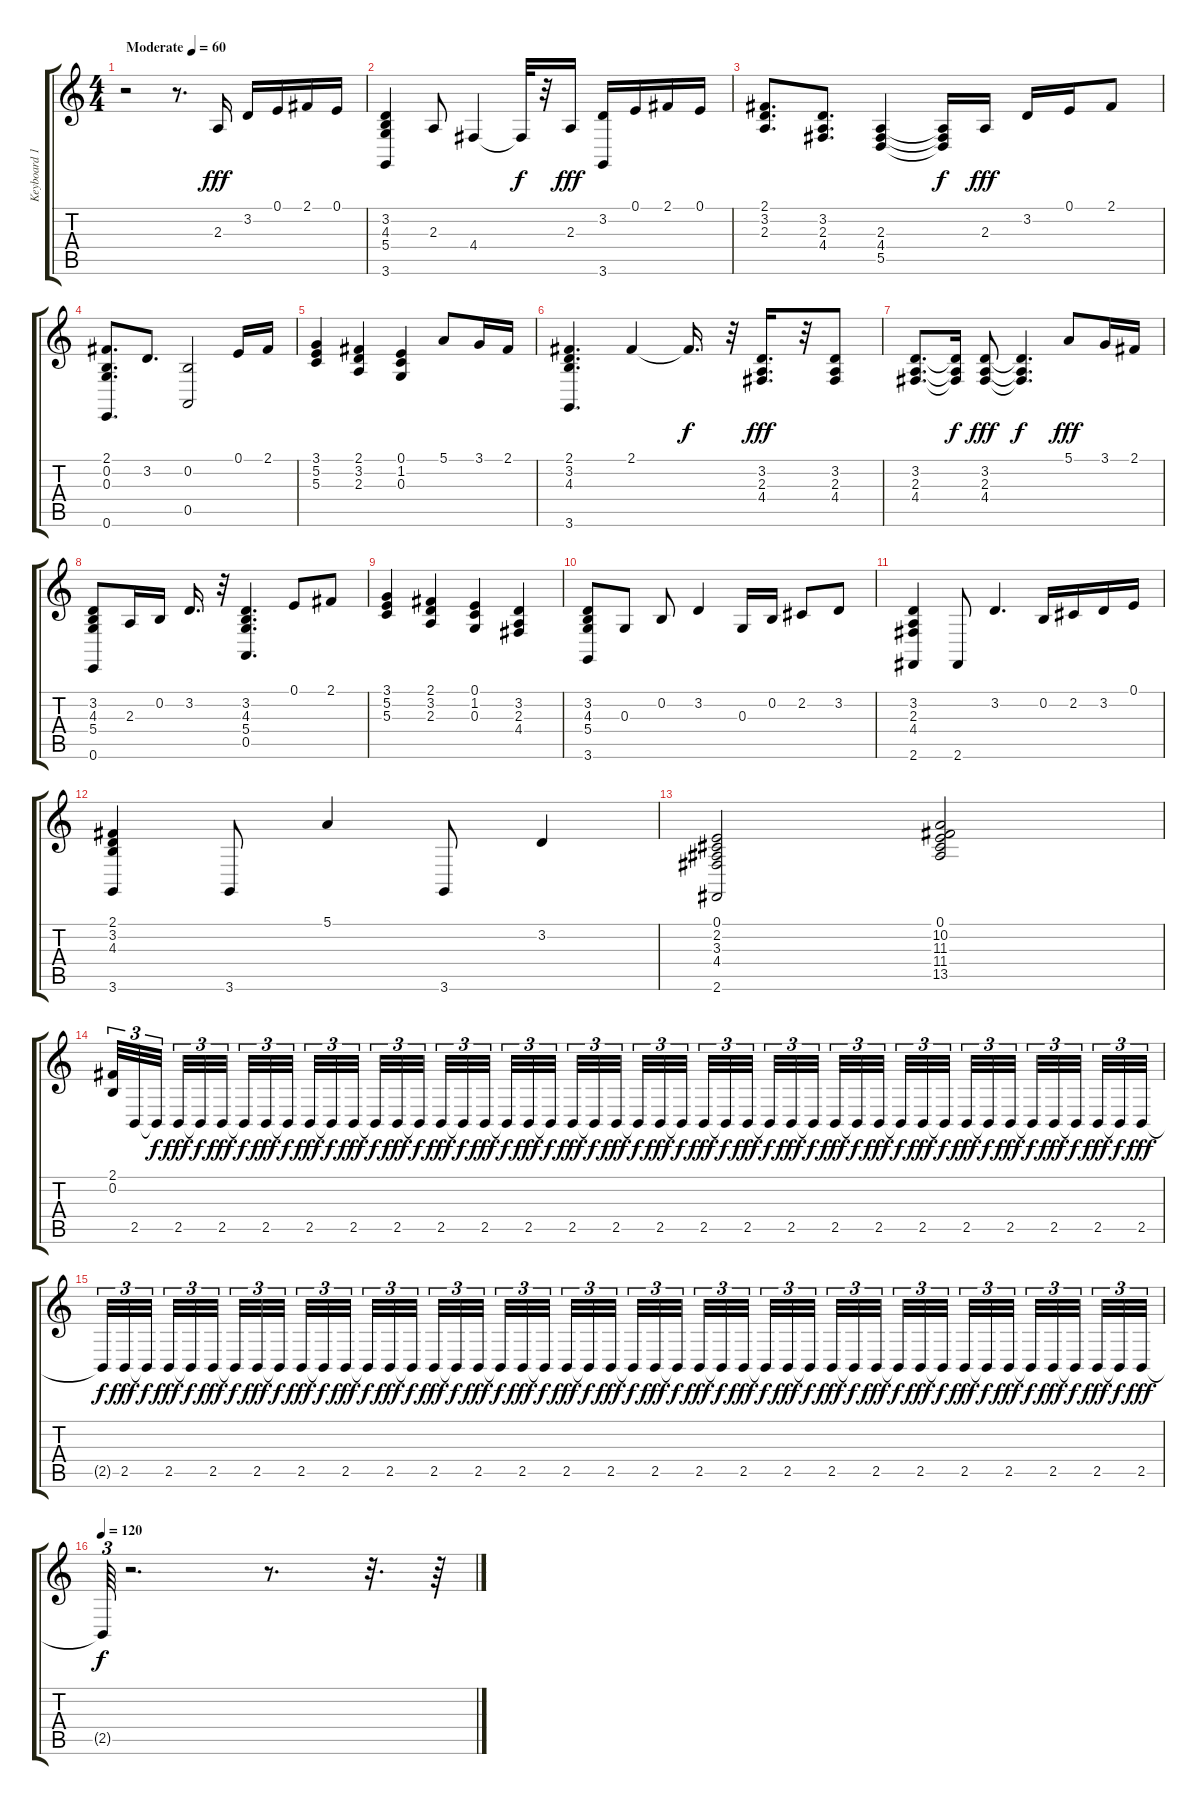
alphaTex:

\track ("Keyboard 1 " "Keyboard 1") {instrument electricpiano2}
\staff {score tabs}
\tuning (E4 B3 G3 D3 A2 E2) {hide}
\ts (4 4)
\tempo (60 "Moderate")
\clef g2
\ks c
r.2{dy fff instrument electricpiano2} r.8{d} 2.3.16 3.2.16 0.1.16 2.1.16 0.1.16 |
(3.2 4.3 5.4 3.6).4 2.3.8 4.4.4 4.4{t}.32{dy f} r.32 2.3.16{dy fff} (3.2 3.6).16 0.1.16 2.1.16 0.1.16 |
(2.1 3.2 2.3).8{d} (3.2 2.3 4.4).8{d} (2.3 4.4 5.5).4 (2.3{t} 4.4{t} 5.5{t}).16{dy f} 2.3.16{dy fff} 3.2.16 0.1.16 2.1.8 |
(2.1 0.2 0.3 0.6).8{d} 3.2.8{d} (0.2 0.5).2 0.1.16 2.1.16 |
(3.1 5.2 5.3).4 (2.1 3.2 2.3).4 (0.1 1.2 0.3).4 5.1.8 3.1.16 2.1.16 |
(2.1 3.2 4.3 3.6).4{d} 2.1.4 2.1{t}.16{d dy f} r.32 (3.2 2.3 4.4).16{d dy fff} r.32 (3.2 2.3 4.4).8 |
(3.2 2.3 4.4).8{d} (3.2{t} 2.3{t} 4.4{t}).16{dy f} (3.2 2.3 4.4).8{dy fff} (3.2{t} 2.3{t} 4.4{t}).4{d dy f} 5.1.8{dy fff} 3.1.16 2.1.16 |
(3.2 4.3 5.4 0.6).8 2.3.16 0.2.16 3.2.16{d} r.32 (3.2 4.3 5.4 0.5).4{d} 0.1.8 2.1.8 |
(3.1 5.2 5.3).4 (2.1 3.2 2.3).4 (0.1 1.2 0.3).4 (3.2 2.3 4.4).4 |
(3.2 4.3 5.4 3.6).8 0.3.8 0.2.8 3.2.4 0.3.16 0.2.16 2.2.8 3.2.8 |
(3.2 2.3 4.4 2.6).4 2.6.8 3.2.4{d} 0.2.16 2.2.16 3.2.16 0.1.16 |
(2.1 3.2 4.3 3.6).4 3.6.8 5.1.4 3.6.8 3.2.4 |
(0.1 2.2 3.3 4.4 2.6).2 (0.1 10.2 11.3 11.4 13.5).2 |
(2.1 0.2).32{tu (3 2)} 2.5.32{tu (3 2)} 2.5{t}.32{tu (3 2) dy f beam splitsecondary} 2.5.32{tu (3 2) dy fff} 2.5{t}.32{tu (3 2) dy f} 2.5.32{tu (3 2) dy fff beam splitsecondary} 2.5{t}.32{tu (3 2) dy f} 2.5.32{tu (3 2) dy fff} 2.5{t}.32{tu (3 2) dy f beam splitsecondary} 2.5.32{tu (3 2) dy fff} 2.5{t}.32{tu (3 2) dy f} 2.5.32{tu (3 2) dy fff} 2.5{t}.32{tu (3 2) dy f} 2.5.32{tu (3 2) dy fff} 2.5{t}.32{tu (3 2) dy f beam splitsecondary} 2.5.32{tu (3 2) dy fff} 2.5{t}.32{tu (3 2) dy f} 2.5.32{tu (3 2) dy fff beam splitsecondary} 2.5{t}.32{tu (3 2) dy f} 2.5.32{tu (3 2) dy fff} 2.5{t}.32{tu (3 2) dy f beam splitsecondary} 2.5.32{tu (3 2) dy fff} 2.5{t}.32{tu (3 2) dy f} 2.5.32{tu (3 2) dy fff} 2.5{t}.32{tu (3 2) dy f} 2.5.32{tu (3 2) dy fff} 2.5{t}.32{tu (3 2) dy f beam splitsecondary} 2.5.32{tu (3 2) dy fff} 2.5{t}.32{tu (3 2) dy f} 2.5.32{tu (3 2) dy fff beam splitsecondary} 2.5{t}.32{tu (3 2) dy f} 2.5.32{tu (3 2) dy fff} 2.5{t}.32{tu (3 2) dy f beam splitsecondary} 2.5.32{tu (3 2) dy fff} 2.5{t}.32{tu (3 2) dy f} 2.5.32{tu (3 2) dy fff} 2.5{t}.32{tu (3 2) dy f} 2.5.32{tu (3 2) dy fff} 2.5{t}.32{tu (3 2) dy f beam splitsecondary} 2.5.32{tu (3 2) dy fff} 2.5{t}.32{tu (3 2) dy f} 2.5.32{tu (3 2) dy fff beam splitsecondary} 2.5{t}.32{tu (3 2) dy f} 2.5.32{tu (3 2) dy fff} 2.5{t}.32{tu (3 2) dy f beam splitsecondary} 2.5.32{tu (3 2) dy fff} 2.5{t}.32{tu (3 2) dy f} 2.5.32{tu (3 2) dy fff} |
2.5{t}.32{tu (3 2) dy f} 2.5.32{tu (3 2) dy fff} 2.5{t}.32{tu (3 2) dy f beam splitsecondary} 2.5.32{tu (3 2) dy fff} 2.5{t}.32{tu (3 2) dy f} 2.5.32{tu (3 2) dy fff beam splitsecondary} 2.5{t}.32{tu (3 2) dy f} 2.5.32{tu (3 2) dy fff} 2.5{t}.32{tu (3 2) dy f beam splitsecondary} 2.5.32{tu (3 2) dy fff} 2.5{t}.32{tu (3 2) dy f} 2.5.32{tu (3 2) dy fff} 2.5{t}.32{tu (3 2) dy f} 2.5.32{tu (3 2) dy fff} 2.5{t}.32{tu (3 2) dy f beam splitsecondary} 2.5.32{tu (3 2) dy fff} 2.5{t}.32{tu (3 2) dy f} 2.5.32{tu (3 2) dy fff beam splitsecondary} 2.5{t}.32{tu (3 2) dy f} 2.5.32{tu (3 2) dy fff} 2.5{t}.32{tu (3 2) dy f beam splitsecondary} 2.5.32{tu (3 2) dy fff} 2.5{t}.32{tu (3 2) dy f} 2.5.32{tu (3 2) dy fff} 2.5{t}.32{tu (3 2) dy f} 2.5.32{tu (3 2) dy fff} 2.5{t}.32{tu (3 2) dy f beam splitsecondary} 2.5.32{tu (3 2) dy fff} 2.5{t}.32{tu (3 2) dy f} 2.5.32{tu (3 2) dy fff beam splitsecondary} 2.5{t}.32{tu (3 2) dy f} 2.5.32{tu (3 2) dy fff} 2.5{t}.32{tu (3 2) dy f beam splitsecondary} 2.5.32{tu (3 2) dy fff} 2.5{t}.32{tu (3 2) dy f} 2.5.32{tu (3 2) dy fff} 2.5{t}.32{tu (3 2) dy f} 2.5.32{tu (3 2) dy fff} 2.5{t}.32{tu (3 2) dy f beam splitsecondary} 2.5.32{tu (3 2) dy fff} 2.5{t}.32{tu (3 2) dy f} 2.5.32{tu (3 2) dy fff beam splitsecondary} 2.5{t}.32{tu (3 2) dy f} 2.5.32{tu (3 2) dy fff} 2.5{t}.32{tu (3 2) dy f beam splitsecondary} 2.5.32{tu (3 2) dy fff} 2.5{t}.32{tu (3 2) dy f} 2.5.32{tu (3 2) dy fff} |
\tempo 120
2.5{t}.64{tu (3 2) dy f} r.2{d} r.8{d} r.32{d} r.64
